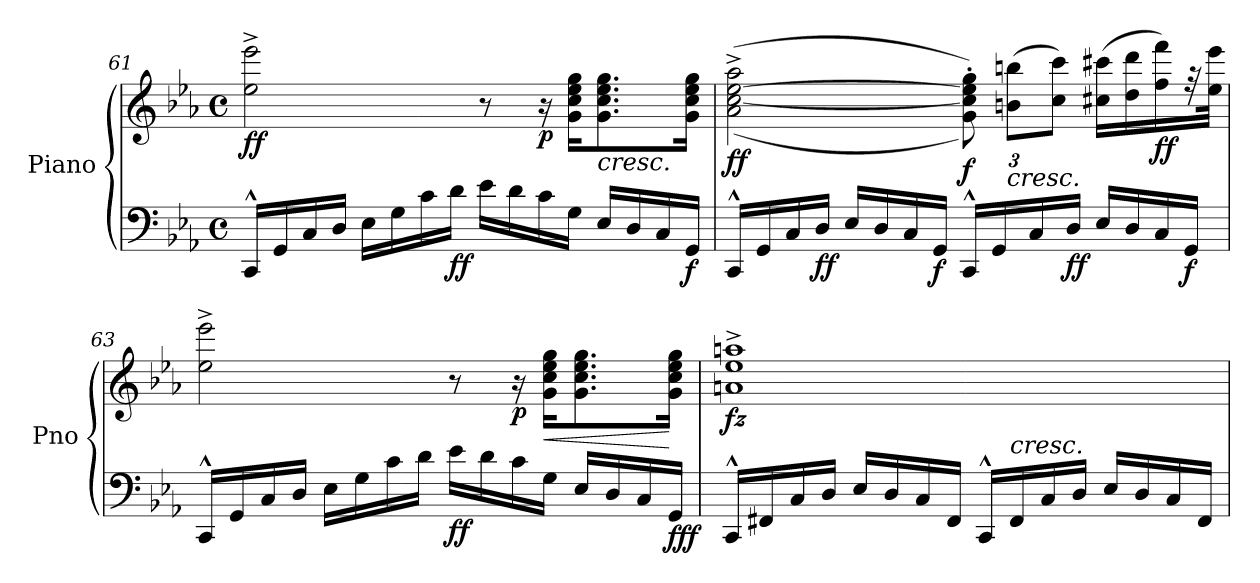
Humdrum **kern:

**kern	**kern	**dynam
*part1	*part1	*part1
*staff2	*staff1	*staff1/2
*I"Piano	*	*
*I'Pno	*	*
!!LO:LB:g=z
*clefF4	*clefG2	*
*k[b-e-a-]	*k[b-e-a-]	*
*M4/4	*M4/4	*
*met(c)	*met(c)	*
*MM160	*MM160	*
=61	=61	=61
!	!	!LO:DY:b
16CC^^/LL	2ee-\^ 2eee-\^	ff
16GG/	.	.
16C/	.	.
16D/JJ	.	.
16E-\LL	.	.
16G\	.	.
16c\	.	.
!	!	!LO:DY:b=2
16d\JJ	.	ff
16e-\LL	8r	.
16d\	.	.
!	!	!LO:DY:b
16c\	16r	p
16G\JJ	16g\ 16cc\ 16ee-\ 16gg\KL	.
!	!	!LO:HP:b
16E-/LL	8.g\ 8.cc\ 8.ee-\ 8.gg\	<
16D/	.	.
16C/	.	.
!	!	!LO:DY:b=2
16GG/JJ	16g\ 16cc\ 16ee-\ 16gg\Jk	f
.	.	[
=62	=62	=62
!	!	!LO:DY:b
16CC^^/LL	(>(<2a-\^ [2cc\^ [2ee-\^ 2aa-\^	ff
16GG/	.	.
16C/	.	.
!	!	!LO:DY:b=2
16D/JJ	.	ff
16E-/LL	.	.
16D/	.	.
16C/	.	.
!	!	!LO:DY:b=2
16GG/JJ	.	f
*	*Xbrackettup	*
!	!	!LO:DY:a=2
16CC^^/LL	12g\' 12cc\]' 12ee-\]' 12gg\'))	f
16GG/	.	.
*	*MM130	*
!	!	!LO:HP:b
.	(>12bn\ 12bbn\L	<
16C/	.	.
.	12cc\ 12ccc\J)	.
!	!	!LO:DY:b=2
16D/JJ	.	ff
16E-/LL	(>16cc#X\ 16ccc#X\LL	.
16D/	16dd\ 16ddd\	.
!	!	!LO:DY:n=1:b
16C/	16ff\ 16fff\)	[ ff
!	!	!LO:DY:n=2:b=2
16GG/JJ	32r	f
.	32ee-\ 32eee-\JJk	.
=63	=63	=63
*	*MM160	*
16CC^^/LL	2ee-\^ 2eee-\^	.
16GG/	.	.
16C/	.	.
16D/JJ	.	.
16E-\LL	.	.
16G\	.	.
16c\	.	.
16d\JJ	.	.
!	!	!LO:DY:b=2
16e-\LL	8r	ff
16d\	.	.
!	!	!LO:DY:b
16c\	16r	p
!	!	!LO:HP:b
16G\JJ	16g\ 16cc\ 16ee-\ 16gg\KL	<
16E-/LL	8.g\ 8.cc\ 8.ee-\ 8.gg\	.
16D/	.	.
16C/	.	.
!	!	!LO:DY:n=1:b=2
!	!	!LO:DY:n=2:b
16GG/JJ	16g\ 16cc\ 16ee-\ 16gg\Jk	[ f ff
!!LO:PB:g=z
=64	=64	=64
!	!	!LO:DY:b
16CC^^/LL	1an^ 1ee-^ 1aan^	fz
16FF#X/	.	.
16C/	.	.
16D/JJ	.	.
16E-/LL	.	.
16D/	.	.
16C/	.	.
16FF#/JJ	.	.
16CC^^/LL	.	.
!LO:TX:a:i:t=cresc.	!	!
16FF#/	.	.
16C/	.	.
16D/JJ	.	.
16E-/LL	.	.
16D/	.	.
16C/	.	.
16FF#/JJ	.	.
=	=	=
*-	*-	*-
